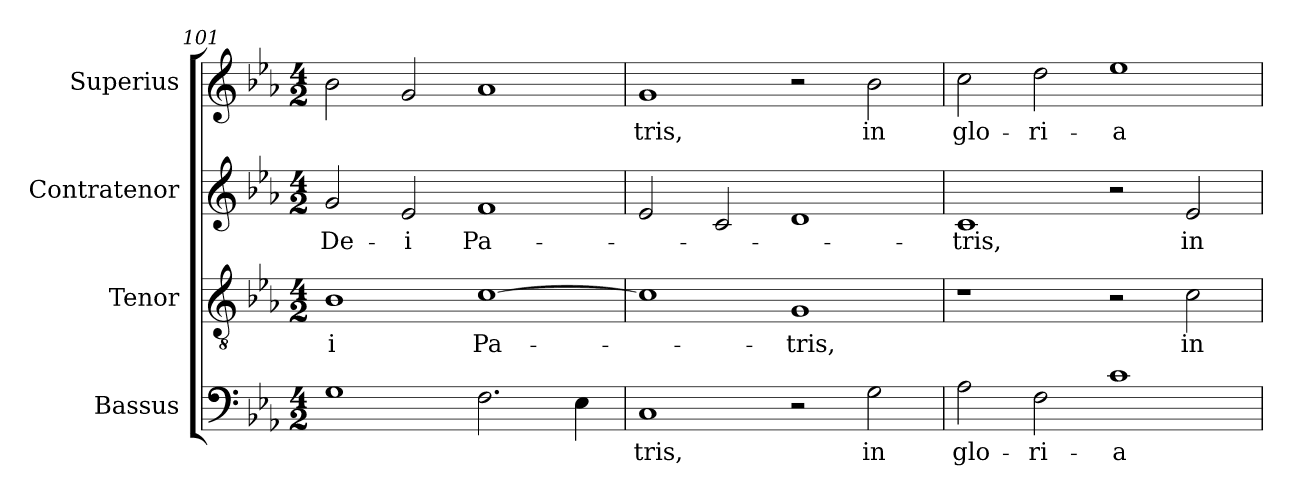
**kern	**text	**kern	**text	**kern	**text	**kern	**text
*part4	*part4	*part3	*part3	*part2	*part2	*part1	*part1
*staff4	*staff4	*staff3	*staff3	*staff2	*staff2	*staff1	*staff1
*I"Bassus	*	*I"Tenor	*	*I"Contratenor	*	*I"Superius	*
*I'B.	*	*I'T.	*	*	*	*	*
*clefF4	*	*clefGv2	*	*clefG2	*	*clefG2	*
*	*	*ITrd7c12	*	*ITrd7c12	*	*	*
*k[b-e-a-]	*	*k[b-e-a-]	*	*k[b-e-a-]	*	*k[b-e-a-]	*
*E-:	*	*E-:	*	*E-:	*	*E-:	*
*M4/2	*	*M4/2	*	*M4/2	*	*M4/2	*
=101	=101	=101	=101	=101	=101	=101	=101
!	!	!	!LO:LY:b:color=#000000	!	!	!	!
!	!	!	!	!	!LO:LY:b:color=#000000	!	!
1Gi	.	1BB-i	-i	2Gi/	De-	2b-i\	.
!	!	!	!	!	!LO:LY:b:color=#000000	!	!
.	.	.	.	2E-i/	-i	2gi/	.
!	!	!	!LO:LY:b:color=#000000	!	!	!	!
!	!	!	!	!	!LO:LY:b:color=#000000	!	!
2.Fi\	.	[>1Ci	Pa-	1Fi	Pa-	1a-i	.
4E-i\	.	.	.	.	.	.	.
=102	=102	=102	=102	=102	=102	=102	=102
!	!LO:LY:b:color=#000000	!	!	!	!	!	!
!	!	!	!	!	!	!	!LO:LY:b:color=#000000
1Ci	-tris,	1Ci]	.	2E-i/	.	1gi	-tris,
.	.	.	.	2Ci/	.	.	.
!	!	!	!LO:LY:b:color=#000000	!	!	!	!
2r	.	1GGi	-tris,	1Di	.	2r	.
!	!LO:LY:b:color=#000000	!	!	!	!	!	!
!	!	!	!	!	!	!	!LO:LY:b:color=#000000
2Gi\	in	.	.	.	.	2b-i\	in
=103	=103	=103	=103	=103	=103	=103	=103
!	!LO:LY:b:color=#000000	!	!	!	!	!	!
!	!	!	!	!	!LO:LY:b:color=#000000	!	!
!	!	!	!	!	!	!	!LO:LY:b:color=#000000
2A-i\	glo-	1r	.	1Ci	-tris,	2cci\	glo-
!	!LO:LY:b:color=#000000	!	!	!	!	!	!
!	!	!	!	!	!	!	!LO:LY:b:color=#000000
2Fi\	-ri-	.	.	.	.	2ddi\	-ri-
!	!LO:LY:b:color=#000000	!	!	!	!	!	!
!	!	!	!	!	!	!	!LO:LY:b:color=#000000
1ci	-a	2r	.	2r	.	1ee-i	-a
!	!	!	!LO:LY:b:color=#000000	!	!	!	!
!	!	!	!	!	!LO:LY:b:color=#000000	!	!
.	.	2Ci\	in	2E-i/	in	.	.
=	=	=	=	=	=	=	=
*-	*-	*-	*-	*-	*-	*-	*-
